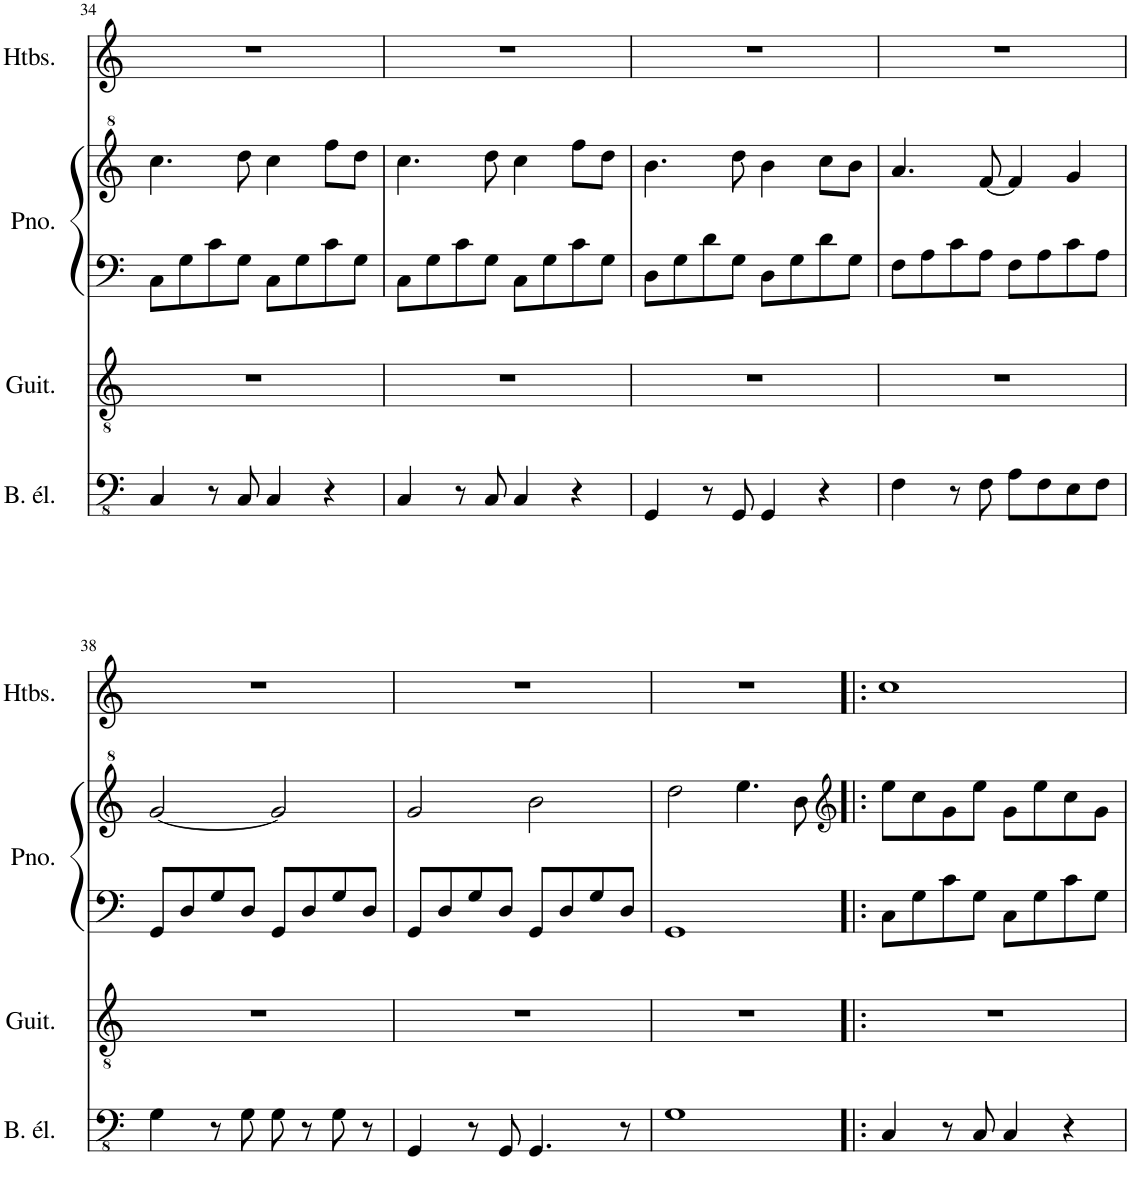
**kern	**kern	**kern	**kern	**kern
*part4	*part3	*part2	*part2	*part1
*staff5	*staff4	*staff3	*staff2	*staff1
*I"Basse électrique	*I"Guitare acoustique	*I"Piano	*	*I"Hautbois
*I'B. él.	*I'Guit.	*I'Pno.	*	*I'Htbs.
!!LO:PB:g=z
*clefFv4	*clefGv2	*clefF4	*clefG^2	*clefG2
*k[]	*k[]	*k[]	*k[]	*k[]
*M4/4	*M4/4	*M4/4	*M4/4	*M4/4
=34	=34	=34	=34	=34
4CC/	1r	8C\L	4.ccc\	1r
.	.	8G\	.	.
8r	.	8c\	.	.
8CC/	.	8G\J	8ddd\	.
4CC/	.	8C\L	4ccc\	.
.	.	8G\	.	.
4r	.	8c\	8fff\L	.
.	.	8G\J	8ddd\J	.
=35	=35	=35	=35	=35
4CC/	1r	8C\L	4.ccc\	1r
.	.	8G\	.	.
8r	.	8c\	.	.
8CC/	.	8G\J	8ddd\	.
4CC/	.	8C\L	4ccc\	.
.	.	8G\	.	.
4r	.	8c\	8fff\L	.
.	.	8G\J	8ddd\J	.
=36	=36	=36	=36	=36
4GGG/	1r	8D\L	4.bb\	1r
.	.	8G\	.	.
8r	.	8d\	.	.
8GGG/	.	8G\J	8ddd\	.
4GGG/	.	8D\L	4bb\	.
.	.	8G\	.	.
4r	.	8d\	8ccc\L	.
.	.	8G\J	8bb\J	.
=37	=37	=37	=37	=37
4FF\	1r	8F\L	4.aa/	1r
.	.	8A\	.	.
8r	.	8c\	.	.
8FF\	.	8A\J	[8ff/	.
8AA\L	.	8F\L	4ff/]	.
8FF\	.	8A\	.	.
8EE\	.	8c\	4gg/	.
8FF\J	.	8A\J	.	.
!!LO:LB:g=z
=38	=38	=38	=38	=38
4GG\	1r	8GG/L	[2gg/	1r
.	.	8D/	.	.
8r	.	8G/	.	.
8GG\	.	8D/J	.	.
8GG\	.	8GG/L	2gg/]	.
8r	.	8D/	.	.
8GG\	.	8G/	.	.
8r	.	8D/J	.	.
=39	=39	=39	=39	=39
4GGG/	1r	8GG/L	2gg/	1r
.	.	8D/	.	.
8r	.	8G/	.	.
8GGG/	.	8D/J	.	.
4.GGG/	.	8GG/L	2bb\	.
.	.	8D/	.	.
.	.	8G/	.	.
8r	.	8D/J	.	.
=40	=40	=40	=40	=40
1GG	1r	1GG	2ddd\	1r
.	.	.	4.eee\	.
.	.	.	8bb\	.
=41!|:	=41!|:	=41!|:	=41!|:	=41!|:
*	*	*	*clefG2	*
4CC/	1r	8C\L	8ee\L	1cc
.	.	8G\	8cc\	.
8r	.	8c\	8g\	.
8CC/	.	8G\J	8ee\J	.
4CC/	.	8C\L	8g\L	.
.	.	8G\	8ee\	.
4r	.	8c\	8cc\	.
.	.	8G\J	8g\J	.
=	=	=	=	=
*-	*-	*-	*-	*-
